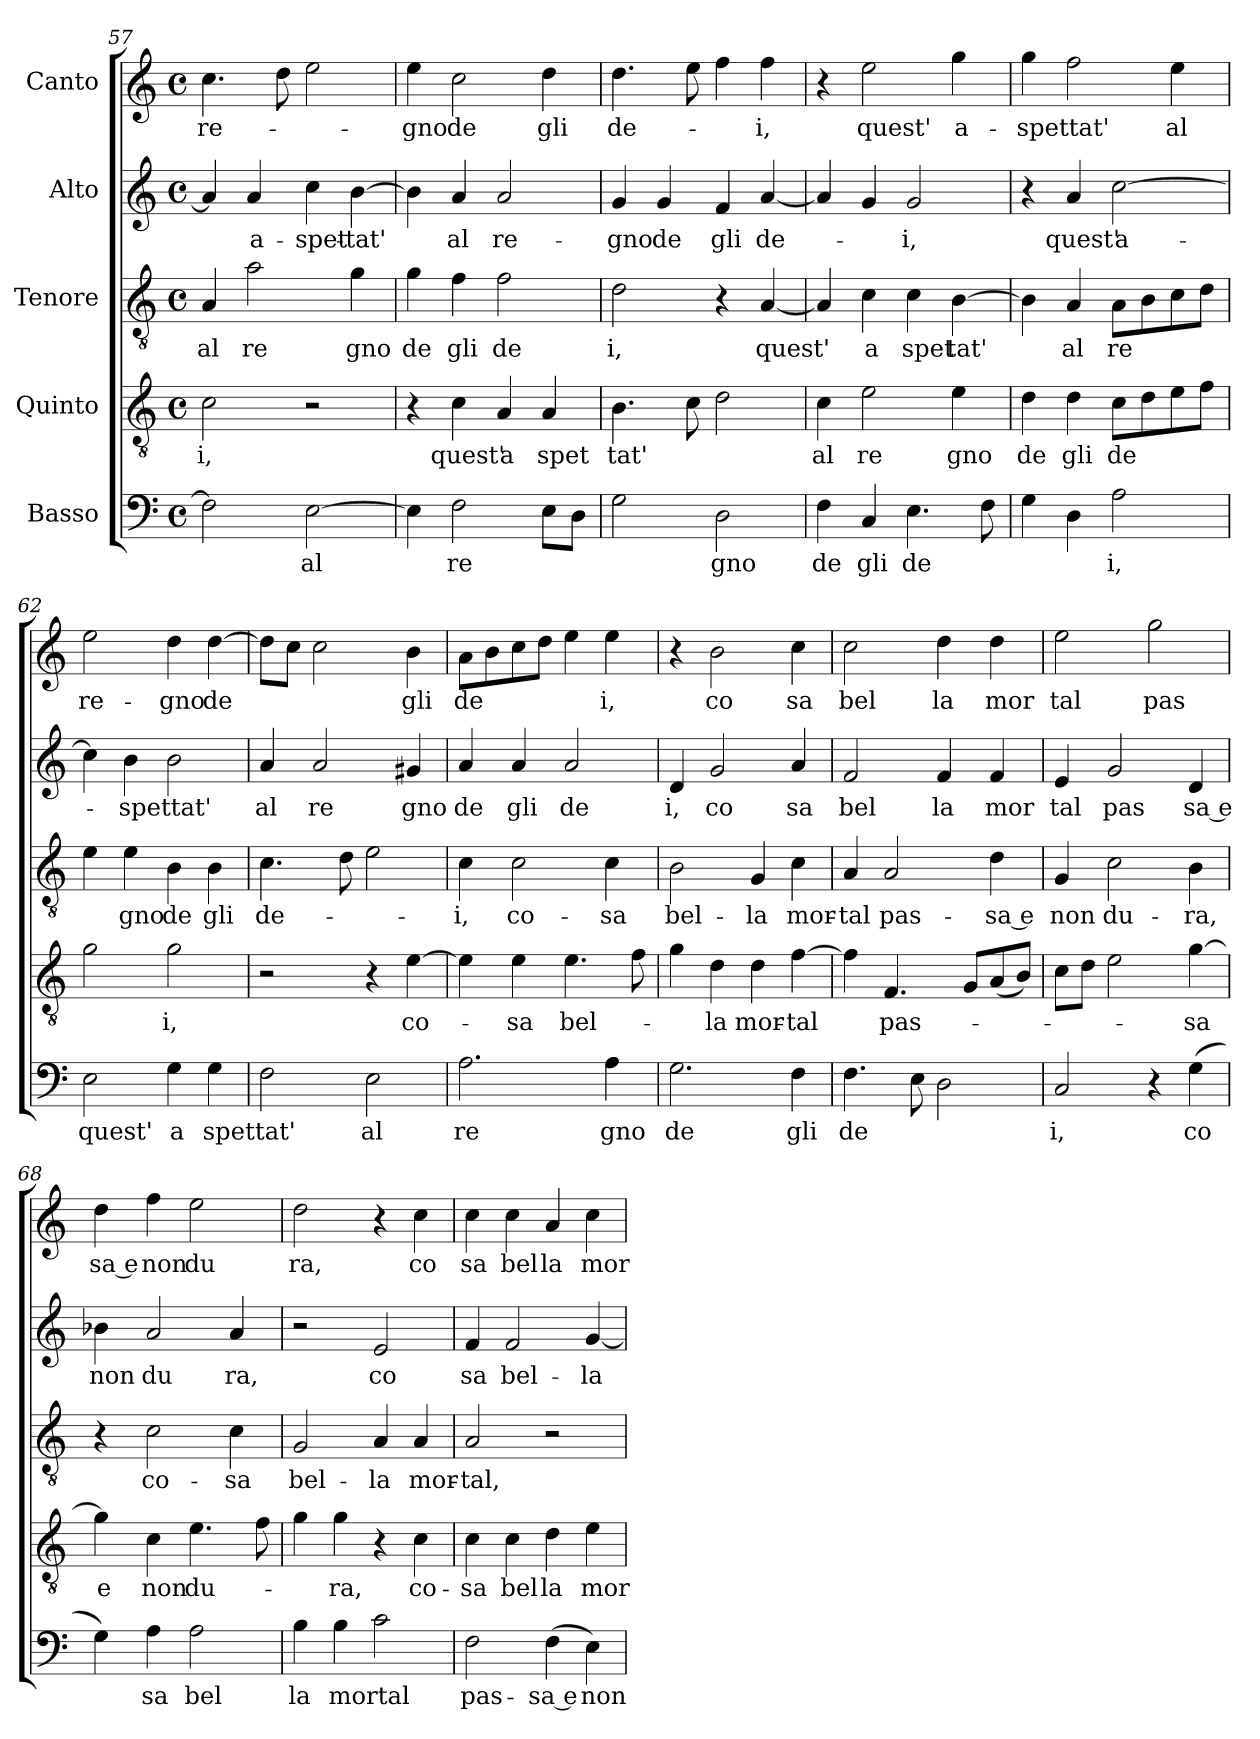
**kern	**text	**kern	**text	**kern	**text	**kern	**text	**kern	**text
*part5	*part5	*part4	*part4	*part3	*part3	*part2	*part2	*part1	*part1
*staff5	*staff5	*staff4	*staff4	*staff3	*staff3	*staff2	*staff2	*staff1	*staff1
*I"Basso	*	*I"Quinto	*	*I"Tenore	*	*I"Alto	*	*I"Canto	*
*clefF4	*	*clefGv2	*	*clefGv2	*	*clefG2	*	*clefG2	*
*M4/4	*	*M4/4	*	*M4/4	*	*M4/4	*	*M4/4	*
*met(c)	*	*met(c)	*	*met(c)	*	*met(c)	*	*met(c)	*
=57	=57	=57	=57	=57	=57	=57	=57	=57	=57
!	!	!	!LO:LY:b:cj	!	!LO:LY:b:cj	!	!	!	!LO:LY:b:cj
2F\]	.	2c\	i,	4A/	al	4a/]	.	4.cc\	re-
!	!	!	!	!	!LO:LY:b:cj	!	!LO:LY:b:cj	!	!
.	.	.	.	2a\	re	4a/	a-	.	.
.	.	.	.	.	.	.	.	8dd\	.
!	!LO:LY:b:cj	!	!	!	!	!	!LO:LY:b:cj	!	!
[>2E\	al	2r	.	.	.	4cc\	-spet-	2ee\	.
!	!	!	!	!	!LO:LY:b:cj	!	!LO:LY:b	!	!
.	.	.	.	4g\	gno	[>4b\	-tat'	.	.
=58	=58	=58	=58	=58	=58	=58	=58	=58	=58
!	!	!	!	!	!LO:LY:b:cj	!	!	!	!LO:LY:b:cj
4E\]	.	4r	.	4g\	de	4b\]	.	4ee\	-gno
!	!LO:LY:b:cj	!	!LO:LY:b:cj	!	!LO:LY:b:cj	!	!LO:LY:b:cj	!	!LO:LY:b:cj
2F\	re	4c\	quest'	4f\	gli	4a/	al	2cc\	de
!	!	!	!LO:LY:b:cj	!	!LO:LY:b:cj	!	!LO:LY:b:cj	!	!
.	.	4A/	a	2f\	de	2a/	re-	.	.
!	!	!	!LO:LY:b:cj	!	!	!	!	!	!LO:LY:b:cj
8E\L	.	4A/	spet	.	.	.	.	4dd\	gli
8D\J	.	.	.	.	.	.	.	.	.
=59	=59	=59	=59	=59	=59	=59	=59	=59	=59
!	!	!	!LO:LY:b	!	!LO:LY:b:cj	!	!LO:LY:b:cj	!	!LO:LY:b:cj
2G\	.	4.B\	tat'	2d\	i,	4g/	-gno	4.dd\	de-
!	!	!	!	!	!	!	!LO:LY:b:cj	!	!
.	.	.	.	.	.	4g/	de	.	.
.	.	8c\	.	.	.	.	.	8ee\	.
!	!LO:LY:b:cj	!	!	!	!	!	!LO:LY:b:cj	!	!
2D\	gno	2d\	.	4r	.	4f/	gli	4ff\	.
!	!	!	!	!	!LO:LY:b	!	!LO:LY:b:cj	!	!LO:LY:b:cj
.	.	.	.	[<4A/	quest'	[<4a/	de-	4ff\	-i,
=60	=60	=60	=60	=60	=60	=60	=60	=60	=60
!	!LO:LY:b:cj	!	!LO:LY:b:cj	!	!	!	!	!	!
4F\	de	4c\	al	4A/]	.	4a/]	.	4r	.
!	!LO:LY:b:cj	!	!LO:LY:b:cj	!	!LO:LY:b:cj	!	!	!	!LO:LY:b:cj
4C/	gli	2e\	re	4c\	a	4g/	.	2ee\	quest'
!	!LO:LY:b:cj	!	!	!	!LO:LY:b:cj	!	!LO:LY:b:cj	!	!
4.E\	de	.	.	4c\	spet	2g/	-i,	.	.
!	!	!	!LO:LY:b:cj	!	!LO:LY:b	!	!	!	!LO:LY:b:cj
.	.	4e\	gno	[>4B\	tat'	.	.	4gg\	a-
8F\	.	.	.	.	.	.	.	.	.
=61	=61	=61	=61	=61	=61	=61	=61	=61	=61
!	!	!	!LO:LY:b:cj	!	!	!	!	!	!LO:LY:b:cj
4G\	.	4d\	de	4B\]	.	4r	.	4gg\	-spettat'
!	!	!	!LO:LY:b:cj	!	!LO:LY:b:cj	!	!LO:LY:b:cj	!	!
4D\	.	4d\	gli	4A/	al	4a/	quest'	2ff\	.
!	!LO:LY:b:cj	!	!LO:LY:b:cj	!	!LO:LY:b:cj	!	!LO:LY:b:cj	!	!
2A\	i,	8c\L	de	8A\L	re	[>2cc\	a-	.	.
.	.	8d\	.	8B\	.	.	.	.	.
!	!	!	!	!	!	!	!	!	!LO:LY:b:cj
.	.	8e\	.	8c\	.	.	.	4ee\	al
.	.	8f\J	.	8d\J	.	.	.	.	.
=62	=62	=62	=62	=62	=62	=62	=62	=62	=62
!	!LO:LY:b:cj	!	!	!	!	!	!	!	!LO:LY:b:cj
2E\	quest'	2g\	.	4e\	.	4cc\]	.	2ee\	re-
!	!	!	!	!	!LO:LY:b:cj	!	!LO:LY:b:cj	!	!
.	.	.	.	4e\	gno	4b\	-spettat'	.	.
!	!LO:LY:b:cj	!	!LO:LY:b:cj	!	!LO:LY:b:cj	!	!	!	!LO:LY:b:cj
4G\	a	2g\	i,	4B\	de	2b\	.	4dd\	-gno
!	!LO:LY:b:cj	!	!	!	!LO:LY:b:cj	!	!	!	!LO:LY:b:cj
4G\	spet	.	.	4B\	gli	.	.	[>4dd\	de
!!LO:PB:g=z
=63	=63	=63	=63	=63	=63	=63	=63	=63	=63
!	!LO:LY:b:cj	!	!	!	!LO:LY:b:cj	!	!LO:LY:b:cj	!	!
2F\	tat'	2r	.	4.c\	de-	4a/	al	8dd\L]	.
.	.	.	.	.	.	.	.	8cc\J	.
!	!	!	!	!	!	!	!LO:LY:b:cj	!	!
.	.	.	.	.	.	2a/	re	2cc\	.
.	.	.	.	8d\	.	.	.	.	.
!	!LO:LY:b:cj	!	!	!	!	!	!	!	!
2E\	al	4r	.	2e\	.	.	.	.	.
!	!	!	!LO:LY:b:cj	!	!	!	!LO:LY:b:cj	!	!LO:LY:b:cj
.	.	[>4e\	co-	.	.	4g#X/	gno	4b\	gli
=64	=64	=64	=64	=64	=64	=64	=64	=64	=64
!	!LO:LY:b:cj	!	!	!	!LO:LY:b:cj	!	!LO:LY:b:cj	!	!LO:LY:b:cj
2.A\	re	4e\]	.	4c\	-i,	4a/	de	8a\L	de
.	.	.	.	.	.	.	.	8b\	.
!	!	!	!LO:LY:b:cj	!	!LO:LY:b:cj	!	!LO:LY:b:cj	!	!
.	.	4e\	-sa	2c\	co-	4a/	gli	8cc\	.
.	.	.	.	.	.	.	.	8dd\J	.
!	!	!	!LO:LY:b	!	!	!	!LO:LY:b:cj	!	!
.	.	4.e\	bel-	.	.	2a/	de	4ee\	.
!	!LO:LY:b:cj	!	!	!	!LO:LY:b:cj	!	!	!	!LO:LY:b:cj
4A\	gno	.	.	4c\	-sa	.	.	4ee\	i,
.	.	8f\	.	.	.	.	.	.	.
=65	=65	=65	=65	=65	=65	=65	=65	=65	=65
!	!LO:LY:b:cj	!	!	!	!LO:LY:b:cj	!	!LO:LY:b:cj	!	!
2.G\	de	4g\	.	2B\	bel-	4d/	i,	4r	.
!	!	!	!LO:LY:b:cj	!	!	!	!LO:LY:b:cj	!	!LO:LY:b:cj
.	.	4d\	-la	.	.	2g/	co	2b\	co
!	!	!	!LO:LY:b:cj	!	!LO:LY:b:cj	!	!	!	!
.	.	4d\	mor-	4G/	-la	.	.	.	.
!	!LO:LY:b:cj	!	!LO:LY:b	!	!LO:LY:b:cj	!	!LO:LY:b:cj	!	!LO:LY:b:cj
4F\	gli	[>4f\	-tal	4c\	mor-	4a/	sa	4cc\	sa
=66	=66	=66	=66	=66	=66	=66	=66	=66	=66
!	!LO:LY:b:cj	!	!	!	!LO:LY:b:cj	!	!LO:LY:b:cj	!	!LO:LY:b:cj
4.F\	de	4f\]	.	4A/	-tal	2f/	bel	2cc\	bel
!	!	!	!LO:LY:b	!	!LO:LY:b:cj	!	!	!	!
.	.	4.F/	pas-	2A/	pas-	.	.	.	.
8E\	.	.	.	.	.	.	.	.	.
!	!	!	!	!	!	!	!LO:LY:b:cj	!	!LO:LY:b:cj
2D\	.	.	.	.	.	4f/	la	4dd\	la
.	.	8G/L	.	.	.	.	.	.	.
!	!	!	!	!	!LO:LY:b:rj	!	!LO:LY:b:cj	!	!LO:LY:b:cj
.	.	(>8A/	.	4d\	-sa e	4f/	mor	4dd\	mor
.	.	8B/J)	.	.	.	.	.	.	.
=67	=67	=67	=67	=67	=67	=67	=67	=67	=67
!	!LO:LY:b:cj	!	!	!	!LO:LY:b:cj	!	!LO:LY:b:cj	!	!LO:LY:b:cj
2C/	i,	8c\L	.	4G/	non	4e/	tal	2ee\	tal
.	.	8d\J	.	.	.	.	.	.	.
!	!	!	!	!	!LO:LY:b:cj	!	!LO:LY:b:cj	!	!
.	.	2e\	.	2c\	du-	2g/	pas	.	.
!	!	!	!	!	!	!	!	!	!LO:LY:b:cj
4r	.	.	.	.	.	.	.	2gg\	pas
!	!LO:LY:b:cj	!	!LO:LY:b:cj	!	!LO:LY:b:cj	!	!LO:LY:b:rj	!	!
(>4G\	co	[>4g\	-sa	4B\	-ra,	4d/	sa e	.	.
=68	=68	=68	=68	=68	=68	=68	=68	=68	=68
!	!	!	!LO:LY:b:rj	!	!	!	!LO:LY:b:cj	!	!LO:LY:b:rj
4G\)	.	4g\]	e	4r	.	4b-X\	non	4dd\	sa e
!	!LO:LY:b:cj	!	!LO:LY:b:cj	!	!LO:LY:b:cj	!	!LO:LY:b:cj	!	!LO:LY:b:cj
4A\	sa	4c\	non	2c\	co-	2a/	du	4ff\	non
!	!LO:LY:b:cj	!	!LO:LY:b	!	!	!	!	!	!LO:LY:b:cj
2A\	bel	4.e\	du-	.	.	.	.	2ee\	du
!	!	!	!	!	!LO:LY:b:cj	!	!LO:LY:b:cj	!	!
.	.	.	.	4c\	-sa	4a/	ra,	.	.
.	.	8f\	.	.	.	.	.	.	.
=69	=69	=69	=69	=69	=69	=69	=69	=69	=69
!	!LO:LY:b:cj	!	!	!	!LO:LY:b:cj	!	!	!	!LO:LY:b:cj
4B\	la	4g\	.	2G/	bel-	2r	.	2dd\	ra,
!	!LO:LY:b:cj	!	!LO:LY:b:cj	!	!	!	!	!	!
4B\	mortal	4g\	-ra,	.	.	.	.	.	.
!	!	!	!	!	!LO:LY:b:cj	!	!LO:LY:b:cj	!	!
2c\	.	4r	.	4A/	-la	2e/	co	4r	.
!	!	!	!LO:LY:b:cj	!	!LO:LY:b:cj	!	!	!	!LO:LY:b:cj
.	.	4c\	co-	4A/	mor-	.	.	4cc\	co
!!LO:LB:g=z
=70	=70	=70	=70	=70	=70	=70	=70	=70	=70
!	!LO:LY:b:cj	!	!LO:LY:b:cj	!	!LO:LY:b:cj	!	!LO:LY:b:cj	!	!LO:LY:b:cj
2F\	pas-	4c\	-sa	2A/	-tal,	4f/	sa	4cc\	sa
!	!	!	!LO:LY:b:cj	!	!	!	!LO:LY:b:cj	!	!LO:LY:b:cj
.	.	4c\	bel	.	.	2f/	bel-	4cc\	bel
!	!LO:LY:b:rj	!	!LO:LY:b:cj	!	!	!	!	!	!LO:LY:b:cj
(<4F\	-sa e	4d\	la	2r	.	.	.	4a/	la
!	!LO:LY:b:cj	!	!LO:LY:b:cj	!	!	!	!LO:LY:b:cj	!	!LO:LY:b:cj
4E\)	non	4e\	mor	.	.	[<4g/	-la	4cc\	mor
=	=	=	=	=	=	=	=	=	=
*-	*-	*-	*-	*-	*-	*-	*-	*-	*-
